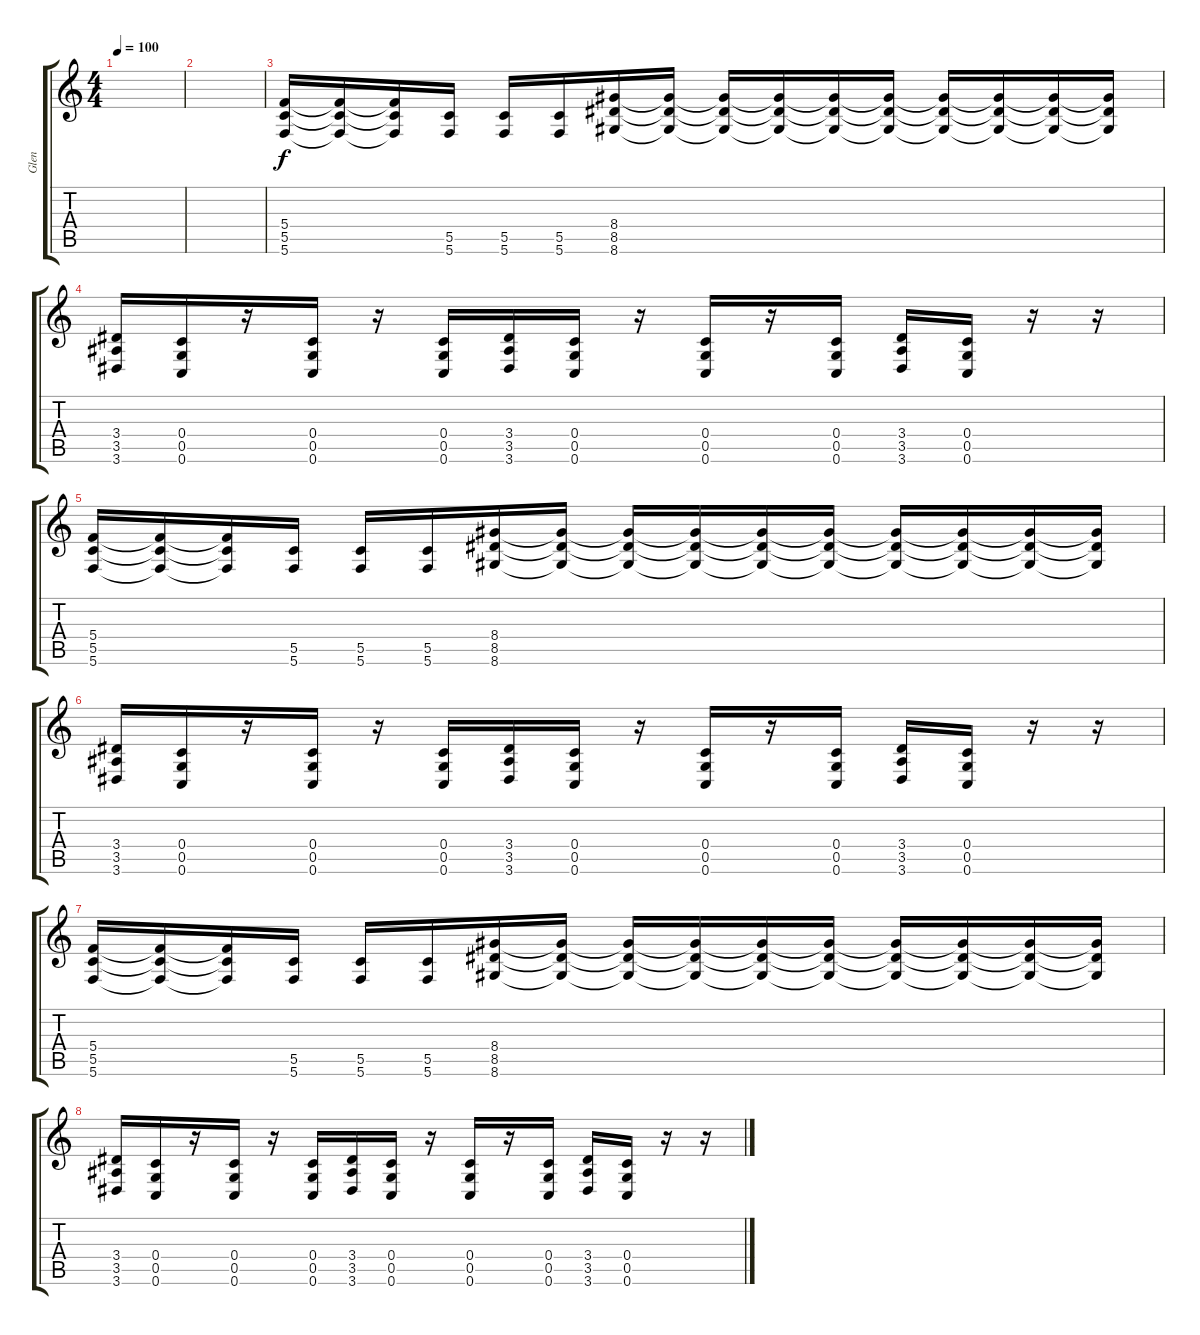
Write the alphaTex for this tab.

\track ("Glen" "Glen") {instrument overdrivenguitar}
\staff {score tabs}
\tuning (D4 A3 F3 C3 G2 C2) {hide}
\ts (4 4)
\tempo 100
\clef g2
\ks c
|
|
(5.4 5.5 5.6).16 (5.4{t} 5.5{t} 5.6{t}).16 (5.4{t} 5.5{t} 5.6{t}).16 (5.5 5.6).16 (5.5 5.6).16 (5.5 5.6).16 (8.4 8.5 8.6).16 (8.4{t} 8.5{t} 8.6{t}).16 (8.4{t} 8.5{t} 8.6{t}).16 (8.4{t} 8.5{t} 8.6{t}).16 (8.4{t} 8.5{t} 8.6{t}).16 (8.4{t} 8.5{t} 8.6{t}).16 (8.4{t} 8.5{t} 8.6{t}).16 (8.4{t} 8.5{t} 8.6{t}).16 (8.4{t} 8.5{t} 8.6{t}).16 (8.4{t} 8.5{t} 8.6{t}).16 |
(3.4 3.5 3.6).16 (0.4 0.5 0.6).16 r.16 (0.4 0.5 0.6).16 r.16 (0.4 0.5 0.6).16 (3.4 3.5 3.6).16 (0.4 0.5 0.6).16 r.16 (0.4 0.5 0.6).16 r.16 (0.4 0.5 0.6).16 (3.4 3.5 3.6).16 (0.4 0.5 0.6).16 r.16 r.16 |
(5.4 5.5 5.6).16 (5.4{t} 5.5{t} 5.6{t}).16 (5.4{t} 5.5{t} 5.6{t}).16 (5.5 5.6).16 (5.5 5.6).16 (5.5 5.6).16 (8.4 8.5 8.6).16 (8.4{t} 8.5{t} 8.6{t}).16 (8.4{t} 8.5{t} 8.6{t}).16 (8.4{t} 8.5{t} 8.6{t}).16 (8.4{t} 8.5{t} 8.6{t}).16 (8.4{t} 8.5{t} 8.6{t}).16 (8.4{t} 8.5{t} 8.6{t}).16 (8.4{t} 8.5{t} 8.6{t}).16 (8.4{t} 8.5{t} 8.6{t}).16 (8.4{t} 8.5{t} 8.6{t}).16 |
(3.4 3.5 3.6).16 (0.4 0.5 0.6).16 r.16 (0.4 0.5 0.6).16 r.16 (0.4 0.5 0.6).16 (3.4 3.5 3.6).16 (0.4 0.5 0.6).16 r.16 (0.4 0.5 0.6).16 r.16 (0.4 0.5 0.6).16 (3.4 3.5 3.6).16 (0.4 0.5 0.6).16 r.16 r.16 |
(5.4 5.5 5.6).16 (5.4{t} 5.5{t} 5.6{t}).16 (5.4{t} 5.5{t} 5.6{t}).16 (5.5 5.6).16 (5.5 5.6).16 (5.5 5.6).16 (8.4 8.5 8.6).16 (8.4{t} 8.5{t} 8.6{t}).16 (8.4{t} 8.5{t} 8.6{t}).16 (8.4{t} 8.5{t} 8.6{t}).16 (8.4{t} 8.5{t} 8.6{t}).16 (8.4{t} 8.5{t} 8.6{t}).16 (8.4{t} 8.5{t} 8.6{t}).16 (8.4{t} 8.5{t} 8.6{t}).16 (8.4{t} 8.5{t} 8.6{t}).16 (8.4{t} 8.5{t} 8.6{t}).16 |
(3.4 3.5 3.6).16 (0.4 0.5 0.6).16 r.16 (0.4 0.5 0.6).16 r.16 (0.4 0.5 0.6).16 (3.4 3.5 3.6).16 (0.4 0.5 0.6).16 r.16 (0.4 0.5 0.6).16 r.16 (0.4 0.5 0.6).16 (3.4 3.5 3.6).16 (0.4 0.5 0.6).16 r.16 r.16
